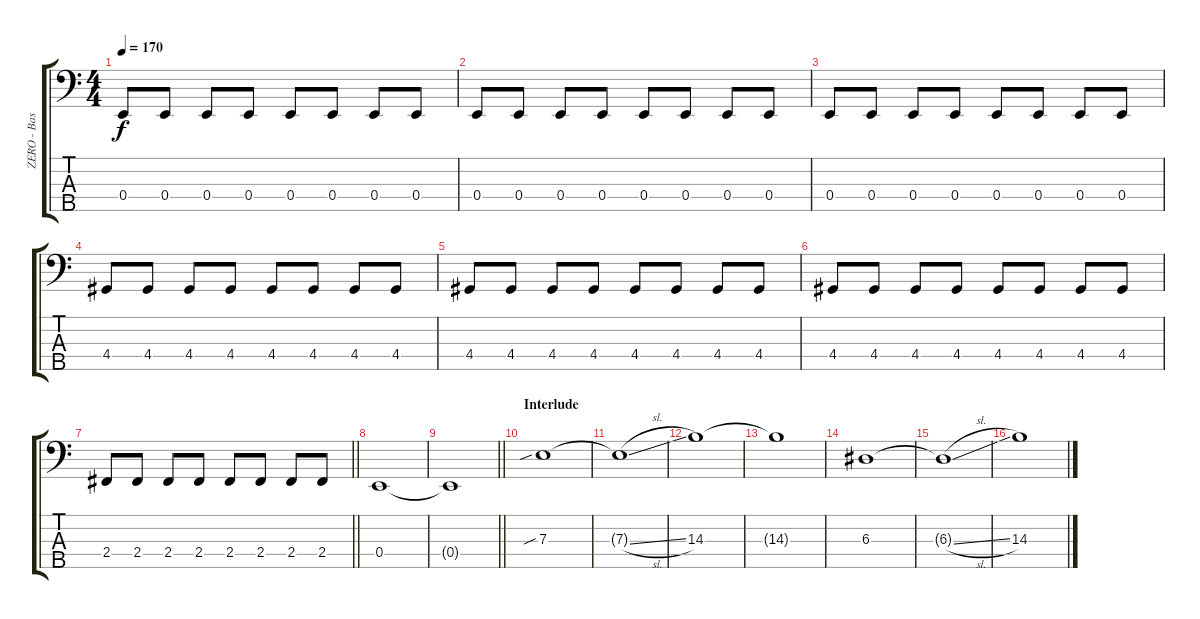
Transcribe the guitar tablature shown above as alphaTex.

\track ("ZERO - Bass" "ZERO - Bas") {instrument electricbassfinger}
\staff {score tabs}
\tuning (G2 D2 A1 E1 B0) {hide}
\ts (4 4)
\tempo 170
\clef f4
\ks c
0.4.8{dy f} 0.4.8 0.4.8 0.4.8 0.4.8 0.4.8 0.4.8 0.4.8 |
0.4.8 0.4.8 0.4.8 0.4.8 0.4.8 0.4.8 0.4.8 0.4.8 |
0.4.8 0.4.8 0.4.8 0.4.8 0.4.8 0.4.8 0.4.8 0.4.8 |
4.4.8 4.4.8 4.4.8 4.4.8 4.4.8 4.4.8 4.4.8 4.4.8 |
4.4.8 4.4.8 4.4.8 4.4.8 4.4.8 4.4.8 4.4.8 4.4.8 |
4.4.8 4.4.8 4.4.8 4.4.8 4.4.8 4.4.8 4.4.8 4.4.8 |
\barLineRight lightlight
2.4.8 2.4.8 2.4.8 2.4.8 2.4.8 2.4.8 2.4.8 2.4.8 |
0.4.1 |
\barLineRight lightlight
0.4{t}.1 |
\section ("" "Interlude")
7.3{sib}.1 |
7.3{sl t}.1 |
14.3.1 |
14.3{t}.1 |
6.3.1 |
6.3{sl t}.1 |
14.3.1
